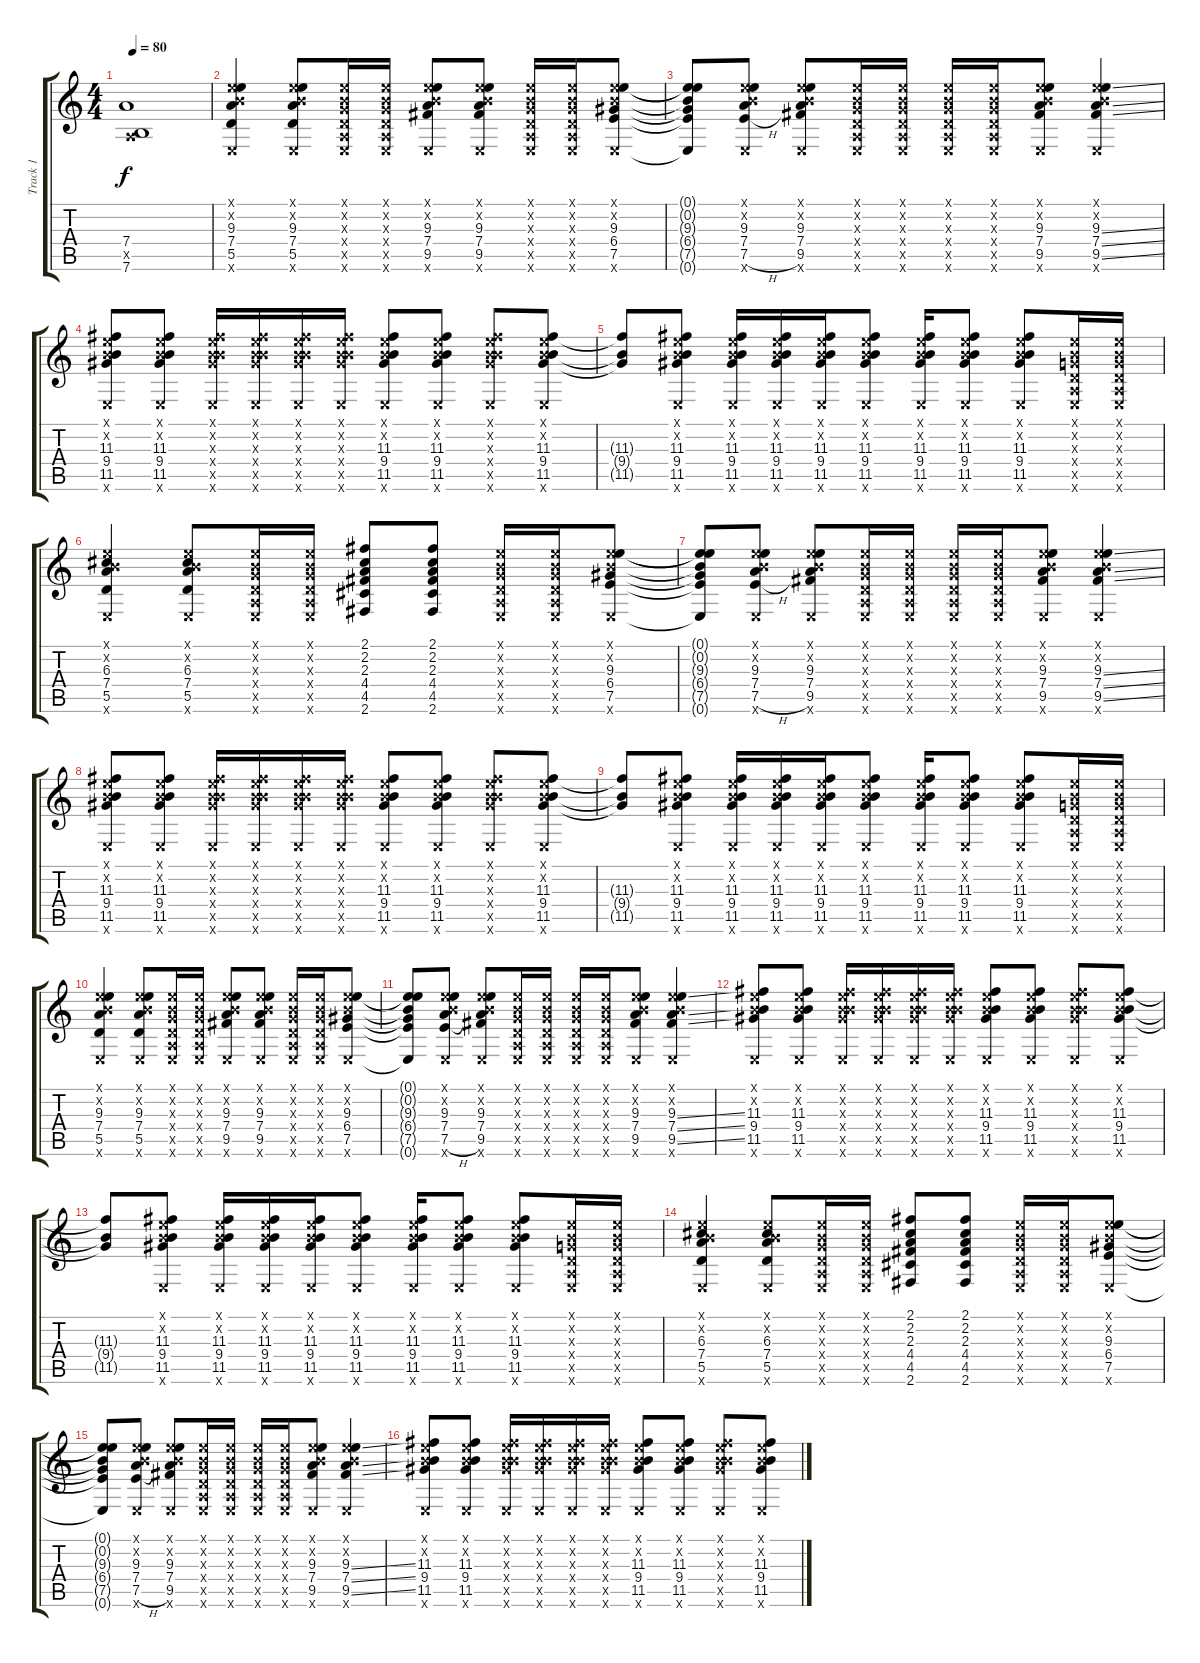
\track ("Track 1" "Track 1") {instrument acousticguitarsteel}
\staff {score tabs}
\tuning (E4 B3 G3 D3 A2 E2) {hide}
\ts (4 4)
\tempo 80
\clef g2
\ks c
(7.4 0.5{x} 7.6).1{dy f} |
(0.1{x} 0.2{x} 9.3 7.4 5.5 0.6{x}).4 (0.1{x} 0.2{x} 9.3 7.4 5.5 0.6{x}).8 (0.1{x} 0.2{x} 0.3{x} 0.4{x} 0.5{x} 0.6{x}).16 (0.1{x} 0.2{x} 0.3{x} 0.4{x} 0.5{x} 0.6{x}).16 (0.1{x} 0.2{x} 9.3 7.4 9.5 0.6{x}).8 (0.1{x} 0.2{x} 9.3 7.4 9.5 0.6{x}).8 (0.1{x} 0.2{x} 0.3{x} 0.4{x} 0.5{x} 0.6{x}).16 (0.1{x} 0.2{x} 0.3{x} 0.4{x} 0.5{x} 0.6{x}).16 (0.1{x} 0.2{x} 9.3 6.4 7.5 0.6{x}).8 |
(0.1{t} 0.2{t} 9.3{t} 6.4{t} 7.5{t} 0.6{t}).8 (0.1{x} 0.2{x} 9.3 7.4 7.5{h} 0.6{x}).8 (0.1{x} 0.2{x} 9.3 7.4 9.5 0.6{x}).8 (0.1{x} 0.2{x} 0.3{x} 0.4{x} 0.5{x} 0.6{x}).16 (0.1{x} 0.2{x} 0.3{x} 0.4{x} 0.5{x} 0.6{x}).16 (0.1{x} 0.2{x} 0.3{x} 0.4{x} 0.5{x} 0.6{x}).16 (0.1{x} 0.2{x} 0.3{x} 0.4{x} 0.5{x} 0.6{x}).16 (0.1{x} 0.2{x} 9.3 7.4 9.5 0.6{x}).8 (0.1{x} 0.2{x} 9.3{ss} 7.4{ss} 9.5{ss} 0.6{x}).4 |
(0.1{x} 0.2{x} 11.3 9.4 11.5 0.6{x}).8 (0.1{x} 0.2{x} 11.3 9.4 11.5 0.6{x}).8 (0.1{x} 0.2{x} 11.3{x} 9.4{x} 11.5{x} 0.6{x}).16 (0.1{x} 0.2{x} 11.3{x} 9.4{x} 11.5{x} 0.6{x}).16 (0.1{x} 0.2{x} 11.3{x} 9.4{x} 11.5{x} 0.6{x}).16 (0.1{x} 0.2{x} 11.3{x} 9.4{x} 11.5{x} 0.6{x}).16 (0.1{x} 0.2{x} 11.3 9.4 11.5 0.6{x}).8 (0.1{x} 0.2{x} 11.3 9.4 11.5 0.6{x}).8 (0.1{x} 0.2{x} 11.3{x} 9.4{x} 11.5{x} 0.6{x}).8 (0.1{x} 0.2{x} 11.3 9.4 11.5 0.6{x}).8 |
(11.3{t} 9.4{t} 11.5{t}).8 (0.1{x} 0.2{x} 11.3 9.4 11.5 0.6{x}).8 (0.1{x} 0.2{x} 11.3 9.4 11.5 0.6{x}).16 (0.1{x} 0.2{x} 11.3 9.4 11.5 0.6{x}).16 (0.1{x} 0.2{x} 11.3 9.4 11.5 0.6{x}).16 (0.1{x} 0.2{x} 11.3 9.4 11.5 0.6{x}).8 (0.1{x} 0.2{x} 11.3 9.4 11.5 0.6{x}).16 (0.1{x} 0.2{x} 11.3 9.4 11.5 0.6{x}).8 (0.1{x} 0.2{x} 11.3 9.4 11.5 0.6{x}).8 (0.1{x} 0.2{x} 0.3{x} 0.4{x} 0.5{x} 0.6{x}).16 (0.1{x} 0.2{x} 0.3{x} 0.4{x} 0.5{x} 0.6{x}).16 |
(0.1{x} 0.2{x} 6.3 7.4 5.5 0.6{x}).4 (0.1{x} 0.2{x} 6.3 7.4 5.5 0.6{x}).8 (0.1{x} 0.2{x} 0.3{x} 0.4{x} 0.5{x} 0.6{x}).16 (0.1{x} 0.2{x} 0.3{x} 0.4{x} 0.5{x} 0.6{x}).16 (2.1 2.2 2.3 4.4 4.5 2.6).8 (2.1 2.2 2.3 4.4 4.5 2.6).8 (0.1{x} 0.2{x} 0.3{x} 0.4{x} 0.5{x} 0.6{x}).16 (0.1{x} 0.2{x} 0.3{x} 0.4{x} 0.5{x} 0.6{x}).16 (0.1{x} 0.2{x} 9.3 6.4 7.5 0.6{x}).8 |
(0.1{t} 0.2{t} 9.3{t} 6.4{t} 7.5{t} 0.6{t}).8 (0.1{x} 0.2{x} 9.3 7.4 7.5{h} 0.6{x}).8 (0.1{x} 0.2{x} 9.3 7.4 9.5 0.6{x}).8 (0.1{x} 0.2{x} 0.3{x} 0.4{x} 0.5{x} 0.6{x}).16 (0.1{x} 0.2{x} 0.3{x} 0.4{x} 0.5{x} 0.6{x}).16 (0.1{x} 0.2{x} 0.3{x} 0.4{x} 0.5{x} 0.6{x}).16 (0.1{x} 0.2{x} 0.3{x} 0.4{x} 0.5{x} 0.6{x}).16 (0.1{x} 0.2{x} 9.3 7.4 9.5 0.6{x}).8 (0.1{x} 0.2{x} 9.3{ss} 7.4{ss} 9.5{ss} 0.6{x}).4 |
(0.1{x} 0.2{x} 11.3 9.4 11.5 0.6{x}).8 (0.1{x} 0.2{x} 11.3 9.4 11.5 0.6{x}).8 (0.1{x} 0.2{x} 11.3{x} 9.4{x} 11.5{x} 0.6{x}).16 (0.1{x} 0.2{x} 11.3{x} 9.4{x} 11.5{x} 0.6{x}).16 (0.1{x} 0.2{x} 11.3{x} 9.4{x} 11.5{x} 0.6{x}).16 (0.1{x} 0.2{x} 11.3{x} 9.4{x} 11.5{x} 0.6{x}).16 (0.1{x} 0.2{x} 11.3 9.4 11.5 0.6{x}).8 (0.1{x} 0.2{x} 11.3 9.4 11.5 0.6{x}).8 (0.1{x} 0.2{x} 11.3{x} 9.4{x} 11.5{x} 0.6{x}).8 (0.1{x} 0.2{x} 11.3 9.4 11.5 0.6{x}).8 |
(11.3{t} 9.4{t} 11.5{t}).8 (0.1{x} 0.2{x} 11.3 9.4 11.5 0.6{x}).8 (0.1{x} 0.2{x} 11.3 9.4 11.5 0.6{x}).16 (0.1{x} 0.2{x} 11.3 9.4 11.5 0.6{x}).16 (0.1{x} 0.2{x} 11.3 9.4 11.5 0.6{x}).16 (0.1{x} 0.2{x} 11.3 9.4 11.5 0.6{x}).8 (0.1{x} 0.2{x} 11.3 9.4 11.5 0.6{x}).16 (0.1{x} 0.2{x} 11.3 9.4 11.5 0.6{x}).8 (0.1{x} 0.2{x} 11.3 9.4 11.5 0.6{x}).8 (0.1{x} 0.2{x} 0.3{x} 0.4{x} 0.5{x} 0.6{x}).16 (0.1{x} 0.2{x} 0.3{x} 0.4{x} 0.5{x} 0.6{x}).16 |
(0.1{x} 0.2{x} 9.3 7.4 5.5 0.6{x}).4 (0.1{x} 0.2{x} 9.3 7.4 5.5 0.6{x}).8 (0.1{x} 0.2{x} 0.3{x} 0.4{x} 0.5{x} 0.6{x}).16 (0.1{x} 0.2{x} 0.3{x} 0.4{x} 0.5{x} 0.6{x}).16 (0.1{x} 0.2{x} 9.3 7.4 9.5 0.6{x}).8 (0.1{x} 0.2{x} 9.3 7.4 9.5 0.6{x}).8 (0.1{x} 0.2{x} 0.3{x} 0.4{x} 0.5{x} 0.6{x}).16 (0.1{x} 0.2{x} 0.3{x} 0.4{x} 0.5{x} 0.6{x}).16 (0.1{x} 0.2{x} 9.3 6.4 7.5 0.6{x}).8 |
(0.1{t} 0.2{t} 9.3{t} 6.4{t} 7.5{t} 0.6{t}).8 (0.1{x} 0.2{x} 9.3 7.4 7.5{h} 0.6{x}).8 (0.1{x} 0.2{x} 9.3 7.4 9.5 0.6{x}).8 (0.1{x} 0.2{x} 0.3{x} 0.4{x} 0.5{x} 0.6{x}).16 (0.1{x} 0.2{x} 0.3{x} 0.4{x} 0.5{x} 0.6{x}).16 (0.1{x} 0.2{x} 0.3{x} 0.4{x} 0.5{x} 0.6{x}).16 (0.1{x} 0.2{x} 0.3{x} 0.4{x} 0.5{x} 0.6{x}).16 (0.1{x} 0.2{x} 9.3 7.4 9.5 0.6{x}).8 (0.1{x} 0.2{x} 9.3{ss} 7.4{ss} 9.5{ss} 0.6{x}).4 |
(0.1{x} 0.2{x} 11.3 9.4 11.5 0.6{x}).8 (0.1{x} 0.2{x} 11.3 9.4 11.5 0.6{x}).8 (0.1{x} 0.2{x} 11.3{x} 9.4{x} 11.5{x} 0.6{x}).16 (0.1{x} 0.2{x} 11.3{x} 9.4{x} 11.5{x} 0.6{x}).16 (0.1{x} 0.2{x} 11.3{x} 9.4{x} 11.5{x} 0.6{x}).16 (0.1{x} 0.2{x} 11.3{x} 9.4{x} 11.5{x} 0.6{x}).16 (0.1{x} 0.2{x} 11.3 9.4 11.5 0.6{x}).8 (0.1{x} 0.2{x} 11.3 9.4 11.5 0.6{x}).8 (0.1{x} 0.2{x} 11.3{x} 9.4{x} 11.5{x} 0.6{x}).8 (0.1{x} 0.2{x} 11.3 9.4 11.5 0.6{x}).8 |
(11.3{t} 9.4{t} 11.5{t}).8 (0.1{x} 0.2{x} 11.3 9.4 11.5 0.6{x}).8 (0.1{x} 0.2{x} 11.3 9.4 11.5 0.6{x}).16 (0.1{x} 0.2{x} 11.3 9.4 11.5 0.6{x}).16 (0.1{x} 0.2{x} 11.3 9.4 11.5 0.6{x}).16 (0.1{x} 0.2{x} 11.3 9.4 11.5 0.6{x}).8 (0.1{x} 0.2{x} 11.3 9.4 11.5 0.6{x}).16 (0.1{x} 0.2{x} 11.3 9.4 11.5 0.6{x}).8 (0.1{x} 0.2{x} 11.3 9.4 11.5 0.6{x}).8 (0.1{x} 0.2{x} 0.3{x} 0.4{x} 0.5{x} 0.6{x}).16 (0.1{x} 0.2{x} 0.3{x} 0.4{x} 0.5{x} 0.6{x}).16 |
(0.1{x} 0.2{x} 6.3 7.4 5.5 0.6{x}).4 (0.1{x} 0.2{x} 6.3 7.4 5.5 0.6{x}).8 (0.1{x} 0.2{x} 0.3{x} 0.4{x} 0.5{x} 0.6{x}).16 (0.1{x} 0.2{x} 0.3{x} 0.4{x} 0.5{x} 0.6{x}).16 (2.1 2.2 2.3 4.4 4.5 2.6).8 (2.1 2.2 2.3 4.4 4.5 2.6).8 (0.1{x} 0.2{x} 0.3{x} 0.4{x} 0.5{x} 0.6{x}).16 (0.1{x} 0.2{x} 0.3{x} 0.4{x} 0.5{x} 0.6{x}).16 (0.1{x} 0.2{x} 9.3 6.4 7.5 0.6{x}).8 |
(0.1{t} 0.2{t} 9.3{t} 6.4{t} 7.5{t} 0.6{t}).8 (0.1{x} 0.2{x} 9.3 7.4 7.5{h} 0.6{x}).8 (0.1{x} 0.2{x} 9.3 7.4 9.5 0.6{x}).8 (0.1{x} 0.2{x} 0.3{x} 0.4{x} 0.5{x} 0.6{x}).16 (0.1{x} 0.2{x} 0.3{x} 0.4{x} 0.5{x} 0.6{x}).16 (0.1{x} 0.2{x} 0.3{x} 0.4{x} 0.5{x} 0.6{x}).16 (0.1{x} 0.2{x} 0.3{x} 0.4{x} 0.5{x} 0.6{x}).16 (0.1{x} 0.2{x} 9.3 7.4 9.5 0.6{x}).8 (0.1{x} 0.2{x} 9.3{ss} 7.4{ss} 9.5{ss} 0.6{x}).4 |
(0.1{x} 0.2{x} 11.3 9.4 11.5 0.6{x}).8 (0.1{x} 0.2{x} 11.3 9.4 11.5 0.6{x}).8 (0.1{x} 0.2{x} 11.3{x} 9.4{x} 11.5{x} 0.6{x}).16 (0.1{x} 0.2{x} 11.3{x} 9.4{x} 11.5{x} 0.6{x}).16 (0.1{x} 0.2{x} 11.3{x} 9.4{x} 11.5{x} 0.6{x}).16 (0.1{x} 0.2{x} 11.3{x} 9.4{x} 11.5{x} 0.6{x}).16 (0.1{x} 0.2{x} 11.3 9.4 11.5 0.6{x}).8 (0.1{x} 0.2{x} 11.3 9.4 11.5 0.6{x}).8 (0.1{x} 0.2{x} 11.3{x} 9.4{x} 11.5{x} 0.6{x}).8 (0.1{x} 0.2{x} 11.3 9.4 11.5 0.6{x}).8
